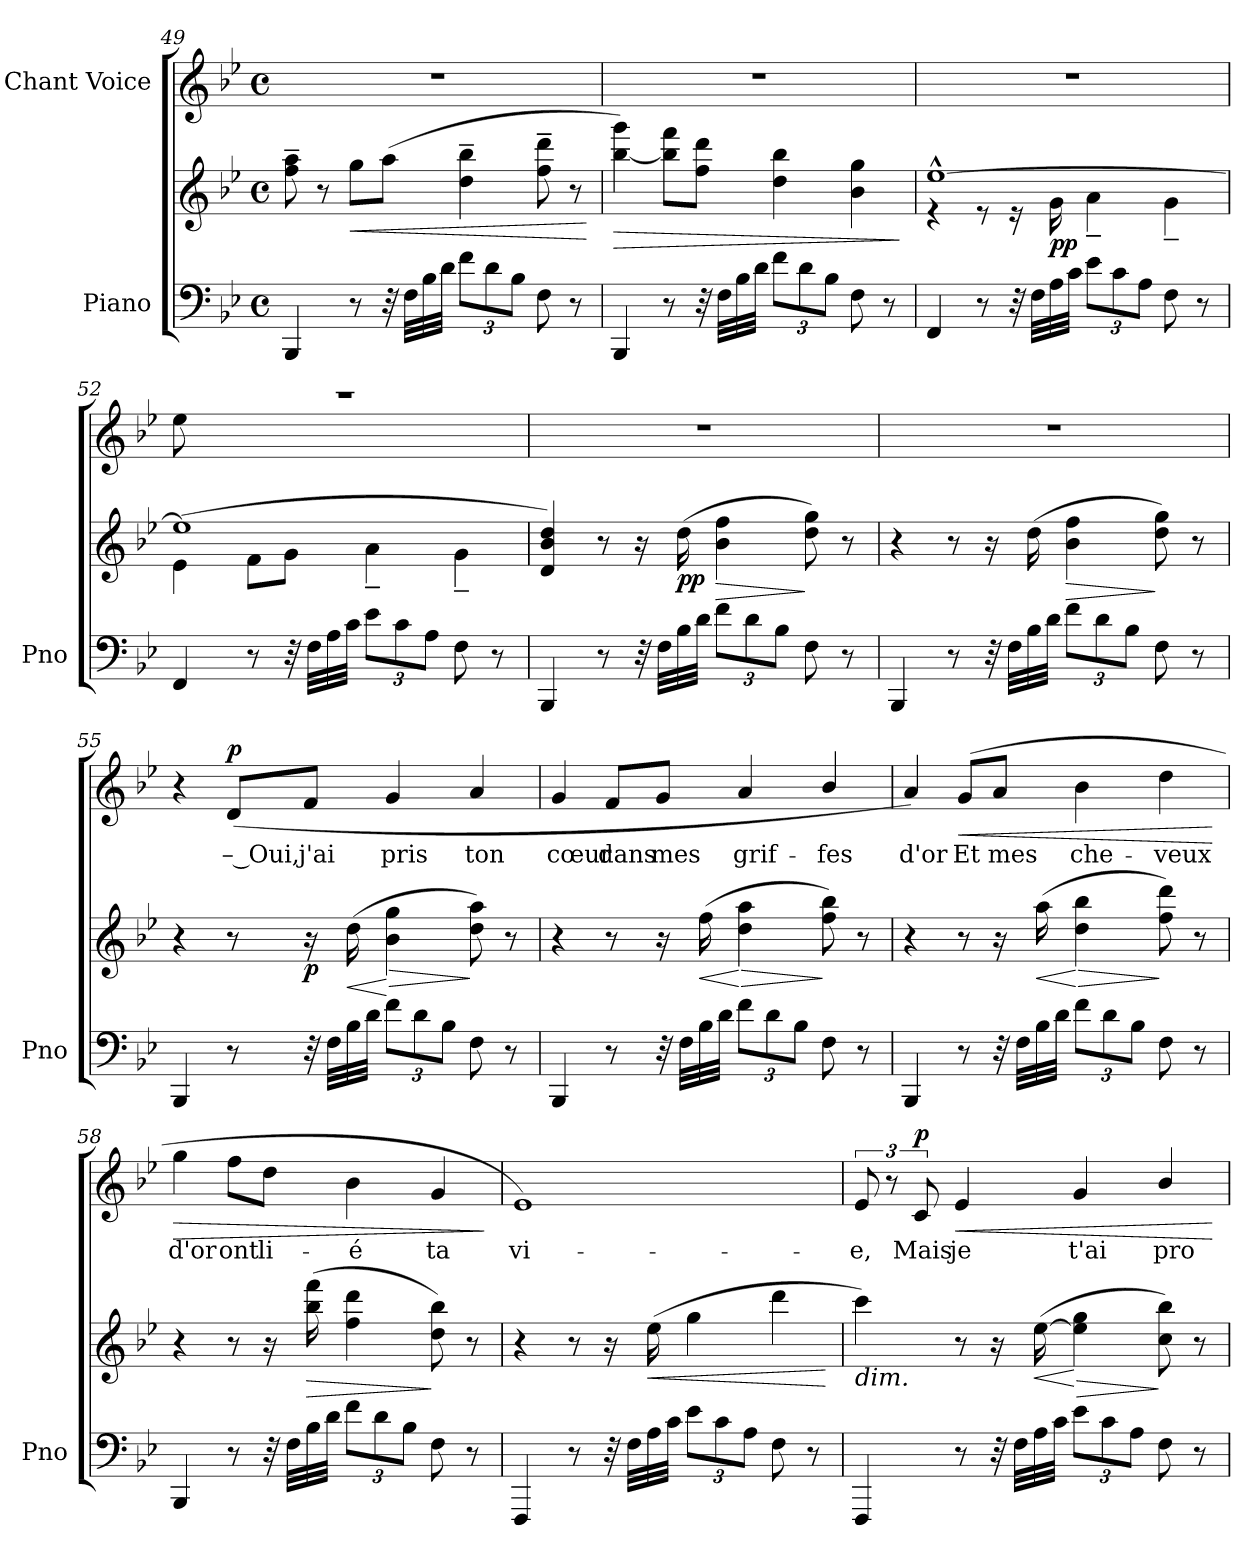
**kern	**kern	**dynam	**kern	**text	**dynam
*part2	*part2	*part2	*part1	*part1	*part1
*staff3	*staff2	*staff2/3	*staff1	*staff1	*staff1
*I"Piano	*	*	*I"Chant Voice	*	*
*I'Pno	*	*	*	*	*
*clefF4	*clefG2	*	*clefG2	*	*
*k[b-e-]	*k[b-e-]	*	*k[b-e-]	*	*
*M4/4	*M4/4	*	*M4/4	*	*
*met(c)	*met(c)	*	*met(c)	*	*
=49	=49	=49	=49	=49	=49
4BBB-/	8ff\~ 8aa\~	.	1r	.	.
.	8r	.	.	.	.
!	!	!LO:HP:b	!	!	!
8r	8gg\L	<	.	.	.
32r	(8aa\J	.	.	.	.
32F\LLL	.	.	.	.	.
32B-\	.	.	.	.	.
32d\JJJ	.	.	.	.	.
*Xbrackettup	*	*	*	*	*
12f\L	4dd\~> 4bb-\~>	.	.	.	.
12d\	.	.	.	.	.
12B-\J	.	.	.	.	.
8F\	8ff\~> 8ddd\~>	.	.	.	.
8r	8r	.	.	.	.
.	.	[	.	.	.
=50	=50	=50	=50	=50	=50
!	!	!LO:HP:b	!	!	!
4BBB-/	[4bb-\ 4ggg\)	>	1r	.	.
8r	8bb-\] 8fff\L	.	.	.	.
32r	8ff\ 8ddd\J	.	.	.	.
32F\LLL	.	.	.	.	.
32B-\	.	.	.	.	.
32d\JJJ	.	.	.	.	.
12f\L	4dd\ 4bb-\	.	.	.	.
12d\	.	.	.	.	.
12B-\J	.	.	.	.	.
8F\	4b-\ 4gg\	.	.	.	.
8r	.	.	.	.	.
.	.	]	.	.	.
=51	=51	=51	=51	=51	=51
*	*^	*	*	*	*
4FF/	[1ee-^^	4r	.	1r	.	.
8r	.	8r	.	.	.	.
32r	.	16r	.	.	.	.
32F\LLL	.	.	.	.	.	.
!	!	!	!LO:DY:b	!	!	!
32A\	.	16g\	pp	.	.	.
32c\JJJ	.	.	.	.	.	.
12e-\L	.	4a~\	.	.	.	.
12c\	.	.	.	.	.	.
12A\J	.	.	.	.	.	.
8F\	.	4g~\	.	.	.	.
8r	.	.	.	.	.	.
=52	=52	=52	=52	=52	=52	=52
*	*	*	*	*^	*	*
4FF/	(1ee-]	4e-\	.	1r	8ee-	.	.
.	.	.	.	.	8ryy	.	.
8r	.	8f\L	.	.	4ryy	.	.
32r	.	8g\J	.	.	.	.	.
32F\LLL	.	.	.	.	.	.	.
32A\	.	.	.	.	.	.	.
32c\JJJ	.	.	.	.	.	.	.
12e-\L	.	4a~\	.	.	2ryy	.	.
12c\	.	.	.	.	.	.	.
12A\J	.	.	.	.	.	.	.
8F\	.	4g~\	.	.	.	.	.
8r	.	.	.	.	.	.	.
*	*v	*v	*	*	*	*	*
*	*	*	*v	*v	*	*
=53	=53	=53	=53	=53	=53
4BBB-/	4d/ 4b-/ 4dd/)	.	1r	.	.
8r	8r	.	.	.	.
32r	16r	.	.	.	.
32F\LLL	.	.	.	.	.
!	!	!LO:DY:b	!	!	!
32B-\	(16dd\	pp	.	.	.
32d\JJJ	.	.	.	.	.
!	!	!LO:HP:b	!	!	!
12f\L	4b-\ 4ff\	>	.	.	.
12d\	.	.	.	.	.
12B-\J	.	.	.	.	.
8F\	8dd\ 8gg\)	]	.	.	.
8r	8r	.	.	.	.
=54	=54	=54	=54	=54	=54
4BBB-/	4r	.	1r	.	.
8r	8r	.	.	.	.
32r	16r	.	.	.	.
32F\LLL	.	.	.	.	.
32B-\	(16dd\	.	.	.	.
32d\JJJ	.	.	.	.	.
!	!	!LO:HP:b	!	!	!
12f\L	4b-\ 4ff\	>	.	.	.
12d\	.	.	.	.	.
12B-\J	.	.	.	.	.
8F\	8dd\ 8gg\)	]	.	.	.
8r	8r	.	.	.	.
=55	=55	=55	=55	=55	=55
4BBB-/	4r	.	4r	.	.
!	!	!	!	!	!LO:DY:a
8r	8r	.	(8d/L	– Oui,	p
!	!	!LO:DY:b	!	!	!
32r	16r	p	8f/J	j'ai	.
32F\LLL	.	.	.	.	.
!	!	!LO:HP:b	!	!	!
32B-\	(16dd\	<	.	.	.
32d\JJJ	.	.	.	.	.
!	!	!LO:HP:n=1:b	!	!	!
12f\L	4b-\ 4gg\	[ >	4g/	pris	.
12d\	.	.	.	.	.
12B-\J	.	.	.	.	.
8F\	8dd\ 8aa\)	]	4a/	ton	.
8r	8r	.	.	.	.
=56	=56	=56	=56	=56	=56
4BBB-/	4r	.	4g/	cœur	.
8r	8r	.	8f/L	dans	.
32r	16r	.	8g/J	mes	.
32F\LLL	.	.	.	.	.
!	!	!LO:HP:b	!	!	!
32B-\	(16ff\	<	.	.	.
32d\JJJ	.	.	.	.	.
!	!	!LO:HP:n=1:b	!	!	!
12f\L	4dd\ 4aa\	[ >	4a/	grif-	.
12d\	.	.	.	.	.
12B-\J	.	.	.	.	.
8F\	8ff\ 8bb-\)	]	4b-/	-fes	.
8r	8r	.	.	.	.
=57	=57	=57	=57	=57	=57
4BBB-/	4r	.	4a/)	d'or	.
!	!	!	!	!	!LO:HP:b
8r	8r	.	(8g/L	Et	<
32r	16r	.	8a/J	mes	.
32F\LLL	.	.	.	.	.
!	!	!LO:HP:b	!	!	!
32B-\	(16aa\	<	.	.	.
32d\JJJ	.	.	.	.	.
!	!	!LO:HP:n=1:b	!	!	!
12f\L	4dd\ 4bb-\	[ >	4b-\	che-	.
12d\	.	.	.	.	.
12B-\J	.	.	.	.	.
8F\	8ff\ 8ddd\)	]	4dd\	-veux	.
8r	8r	.	.	.	.
.	.	.	.	.	[
=58	=58	=58	=58	=58	=58
!	!	!	!	!	!LO:HP:b
4BBB-/	4r	.	4gg\	d'or	>
8r	8r	.	8ff\L	ont	.
32r	16r	.	8dd\J	li-	.
32F\LLL	.	.	.	.	.
!	!	!LO:HP:b	!	!	!
32B-\	(16bb-\ 16fff\	>	.	.	.
32d\JJJ	.	.	.	.	.
12f\L	4ff\ 4ddd\	.	4b-\	-é	.
12d\	.	.	.	.	.
12B-\J	.	.	.	.	.
8F\	8dd\ 8bb-\)	]	4g/	ta	.
8r	8r	.	.	.	.
.	.	.	.	.	]
=59	=59	=59	=59	=59	=59
4FFF/	4r	.	1e-)	-vi-	.
8r	8r	.	.	.	.
32r	16r	.	.	.	.
32F\LLL	.	.	.	.	.
!	!	!LO:HP:b	!	!	!
32A\	(16ee-\	<	.	.	.
32c\JJJ	.	.	.	.	.
12e-\L	4gg\	.	.	.	.
12c\	.	.	.	.	.
12A\J	.	.	.	.	.
8F\	4ddd\	.	.	.	.
8r	.	.	.	.	.
.	.	[	.	.	.
=60	=60	=60	=60	=60	=60
!	!LO:TX:b:i:t=dim.	!	!	!	!
4FFF/	4ccc\)	.	12e-/	-e,	.
.	.	.	12r	.	.
!	!	!	!	!	!LO:DY:a
.	.	.	12c/	Mais	p
!	!	!	!	!	!LO:HP:b
8r	8r	.	4e-/	je	<
32r	16r	.	.	.	.
32F\LLL	.	.	.	.	.
!	!	!LO:HP:b	!	!	!
32A\	([<16ee-\	<	.	.	.
32c\JJJ	.	.	.	.	.
!	!	!LO:HP:n=1:b	!	!	!
12e-\L	4ee-\] 4gg\	[ >	4g/	t'ai	.
12c\	.	.	.	.	.
12A\J	.	.	.	.	.
8F\	8cc\ 8bb-\)	]	4b-/	pro-	.
8r	8r	.	.	.	.
.	.	.	.	.	[
=	=	=	=	=	=
*-	*-	*-	*-	*-	*-
